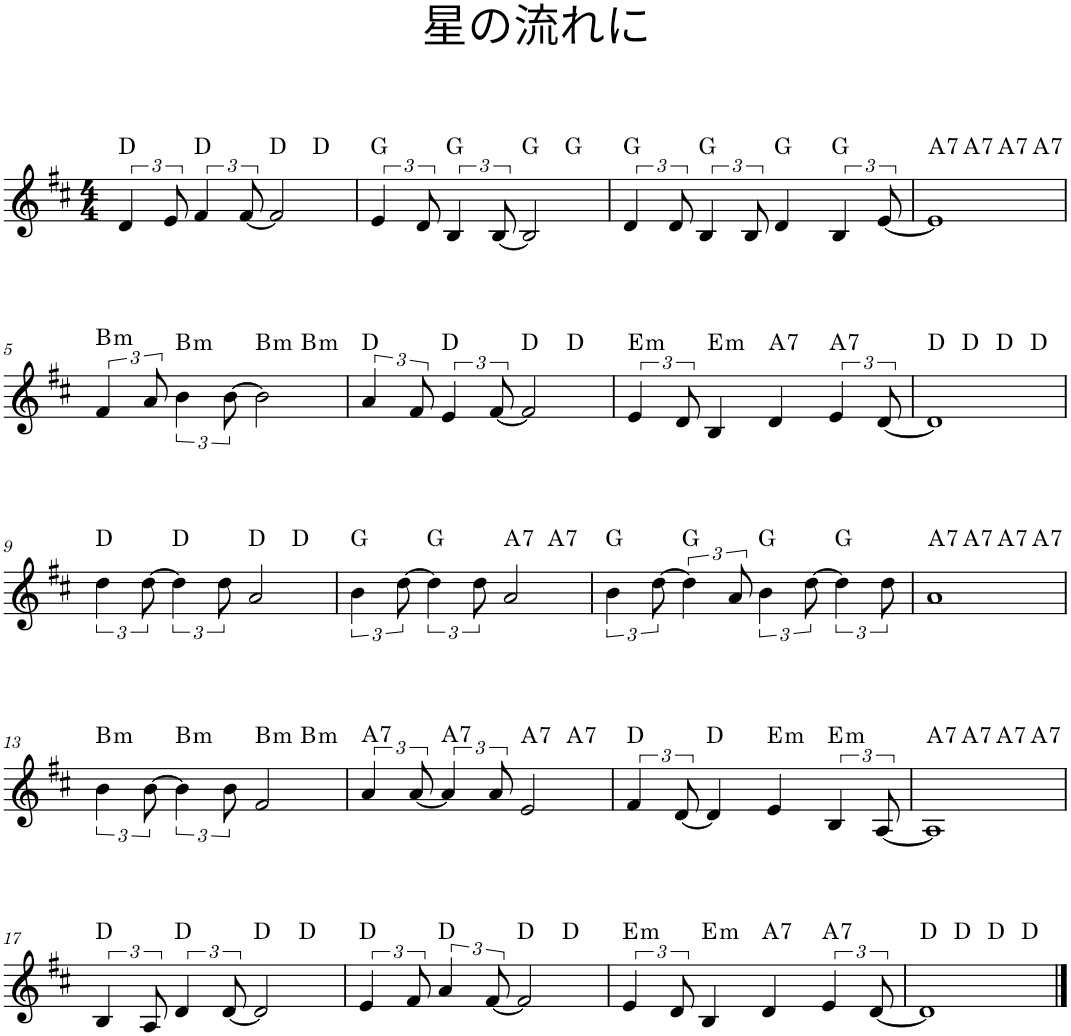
**kern	**harte
*part1	*part1
*staff1	*
*I"Piano	*
*I'Pno.	*
*clefG2	*
*k[f#c#]	*
*M4/4	*
=1	=1
*^	*
6d/	2.ryy	D:maj
12e/	.	.
6f#/	.	D:maj
[12f#/	.	.
2f#/]	.	D:maj
.	4ryy	D:maj
=2	=2	=2
6e/	2.ryy	G:maj
12d/	.	.
6B/	.	G:maj
[12B/	.	.
2B/]	.	G:maj
.	4ryy	G:maj
*v	*v	*
=3	=3
6d/	G:maj
12d/	.
6B/	G:maj
12B/	.
4d/	G:maj
6B/	G:maj
[12e/	.
=4	=4
!	!LO:H:kt=7
*^	*
*	*^	*
*	*	*^	*
1e]	4ryy	2ryy	2.ryy	A:7
!	!	!	!	!LO:H:kt=7
.	2.ryy	.	.	A:7
!	!	!	!	!LO:H:kt=7
.	.	2ryy	.	A:7
!	!	!	!	!LO:H:kt=7
.	.	.	4ryy	A:7
!!LO:LB:g=z	!!	!!	!!
=5	=5	=5	=5	=5
!	!	!	!	!LO:H:kt=m
*	*v	*v	*v	*
6f#/	2.ryy	B:min
12a/	.	.
!	!	!LO:H:kt=m
6b\	.	B:min
[12b\	.	.
!	!	!LO:H:kt=m
2b\]	.	B:min
!	!	!LO:H:kt=m
.	4ryy	B:min
=6	=6	=6
6a/	2.ryy	D:maj
12f#/	.	.
6e/	.	D:maj
[12f#/	.	.
2f#/]	.	D:maj
.	4ryy	D:maj
=7	=7	=7
!	!	!LO:H:kt=m
*v	*v	*
6e/	E:min
12d/	.
!	!LO:H:kt=m
4B/	E:min
!	!LO:H:kt=7
4d/	A:7
!	!LO:H:kt=7
6e/	A:7
[12d/	.
=8	=8
*^	*
*	*^	*
*	*	*^	*
1d]	4ryy	2ryy	2.ryy	D:maj
.	2.ryy	.	.	D:maj
.	.	2ryy	.	D:maj
.	.	.	4ryy	D:maj
*	*v	*v	*v	*
!!LO:LB:g=z
=9	=9	=9
6dd\	2.ryy	D:maj
[12dd\	.	.
6dd\]	.	D:maj
12dd\	.	.
2a/	.	D:maj
.	4ryy	D:maj
=10	=10	=10
6b\	2.ryy	G:maj
[12dd\	.	.
6dd\]	.	G:maj
12dd\	.	.
!	!	!LO:H:kt=7
2a/	.	A:7
!	!	!LO:H:kt=7
.	4ryy	A:7
*v	*v	*
=11	=11
6b\	G:maj
[12dd\	.
6dd\]	G:maj
12a/	.
6b\	G:maj
[12dd\	.
6dd\]	G:maj
12dd\	.
=12	=12
!	!LO:H:kt=7
*^	*
*	*^	*
*	*	*^	*
1a	4ryy	2ryy	2.ryy	A:7
!	!	!	!	!LO:H:kt=7
.	2.ryy	.	.	A:7
!	!	!	!	!LO:H:kt=7
.	.	2ryy	.	A:7
!	!	!	!	!LO:H:kt=7
.	.	.	4ryy	A:7
!!LO:LB:g=z	!!	!!	!!
=13	=13	=13	=13	=13
!	!	!	!	!LO:H:kt=m
*	*v	*v	*v	*
6b\	2.ryy	B:min
[12b\	.	.
!	!	!LO:H:kt=m
6b\]	.	B:min
12b\	.	.
!	!	!LO:H:kt=m
2f#/	.	B:min
!	!	!LO:H:kt=m
.	4ryy	B:min
=14	=14	=14
!	!	!LO:H:kt=7
6a/	2.ryy	A:7
[12a/	.	.
!	!	!LO:H:kt=7
6a/]	.	A:7
12a/	.	.
!	!	!LO:H:kt=7
2e/	.	A:7
!	!	!LO:H:kt=7
.	4ryy	A:7
*v	*v	*
=15	=15
6f#/	D:maj
[12d/	.
4d/]	D:maj
!	!LO:H:kt=m
4e/	E:min
!	!LO:H:kt=m
6B/	E:min
[12A/	.
=16	=16
!	!LO:H:kt=7
*^	*
*	*^	*
*	*	*^	*
1A]	4ryy	2ryy	2.ryy	A:7
!	!	!	!	!LO:H:kt=7
.	2.ryy	.	.	A:7
!	!	!	!	!LO:H:kt=7
.	.	2ryy	.	A:7
!	!	!	!	!LO:H:kt=7
.	.	.	4ryy	A:7
*	*v	*v	*v	*
!!LO:LB:g=z
=17	=17	=17
6B/	2.ryy	D:maj
12A/	.	.
6d/	.	D:maj
[12d/	.	.
2d/]	.	D:maj
.	4ryy	D:maj
=18	=18	=18
6e/	2.ryy	D:maj
12f#/	.	.
6a/	.	D:maj
[12f#/	.	.
2f#/]	.	D:maj
.	4ryy	D:maj
=19	=19	=19
!	!	!LO:H:kt=m
*v	*v	*
6e/	E:min
12d/	.
!	!LO:H:kt=m
4B/	E:min
!	!LO:H:kt=7
4d/	A:7
!	!LO:H:kt=7
6e/	A:7
[12d/	.
=20	=20
*^	*
*	*^	*
*	*	*^	*
1d]	4ryy	2ryy	2.ryy	D:maj
.	2.ryy	.	.	D:maj
.	.	2ryy	.	D:maj
.	.	.	4ryy	D:maj
*v	*v	*v	*v	*
==	==
*-	*-
